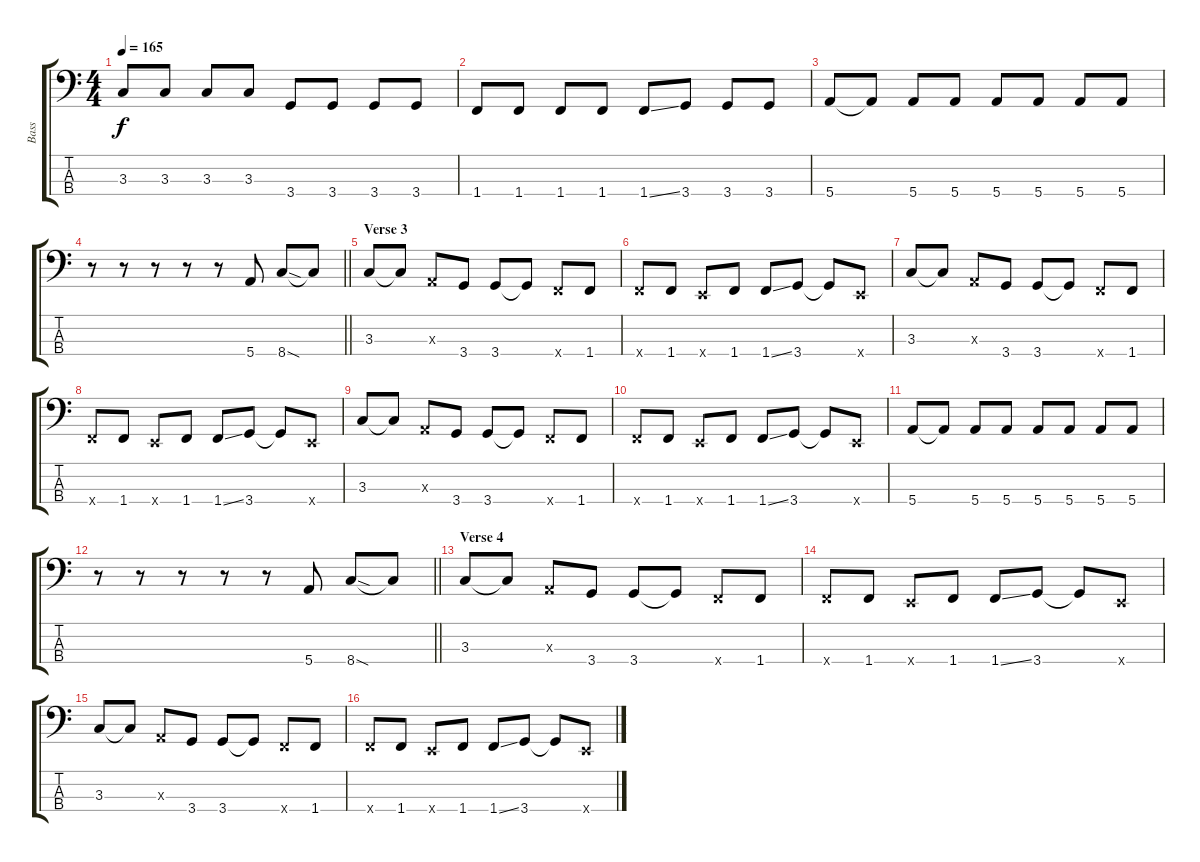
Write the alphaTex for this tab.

\track ("Bass" "Bass") {instrument slapbass2}
\staff {score tabs}
\tuning (G2 D2 A1 E1) {hide}
\ts (4 4)
\tempo 165
\clef f4
\ks c
3.3.8{dy f} 3.3.8 3.3.8 3.3.8 3.4.8 3.4.8 3.4.8 3.4.8 |
1.4.8 1.4.8 1.4.8 1.4.8 1.4{ss}.8 3.4.8 3.4.8 3.4.8 |
5.4.8 5.4{t}.8 5.4.8 5.4.8 5.4.8 5.4.8 5.4.8 5.4.8 |
\barLineRight lightlight
r.8 r.8 r.8 r.8 r.8 5.4.8 8.4{sod}.8 8.4{t}.8 |
\section ("" "Verse 3")
3.3.8 3.3{t}.8 0.3{x}.8 3.4.8 3.4.8 3.4{t}.8 1.4{x}.8 1.4.8 |
1.4{x}.8 1.4.8 0.4{x}.8 1.4.8 1.4{ss}.8 3.4.8 3.4{t}.8 0.4{x}.8 |
3.3.8 3.3{t}.8 0.3{x}.8 3.4.8 3.4.8 3.4{t}.8 1.4{x}.8 1.4.8 |
1.4{x}.8 1.4.8 0.4{x}.8 1.4.8 1.4{ss}.8 3.4.8 3.4{t}.8 0.4{x}.8 |
3.3.8 3.3{t}.8 0.3{x}.8 3.4.8 3.4.8 3.4{t}.8 1.4{x}.8 1.4.8 |
1.4{x}.8 1.4.8 0.4{x}.8 1.4.8 1.4{ss}.8 3.4.8 3.4{t}.8 0.4{x}.8 |
5.4.8 5.4{t}.8 5.4.8 5.4.8 5.4.8 5.4.8 5.4.8 5.4.8 |
\barLineRight lightlight
r.8 r.8 r.8 r.8 r.8 5.4.8 8.4{sod}.8 8.4{t}.8 |
\section ("" "Verse 4")
3.3.8 3.3{t}.8 0.3{x}.8 3.4.8 3.4.8 3.4{t}.8 1.4{x}.8 1.4.8 |
1.4{x}.8 1.4.8 0.4{x}.8 1.4.8 1.4{ss}.8 3.4.8 3.4{t}.8 0.4{x}.8 |
3.3.8 3.3{t}.8 0.3{x}.8 3.4.8 3.4.8 3.4{t}.8 1.4{x}.8 1.4.8 |
1.4{x}.8 1.4.8 0.4{x}.8 1.4.8 1.4{ss}.8 3.4.8 3.4{t}.8 0.4{x}.8
